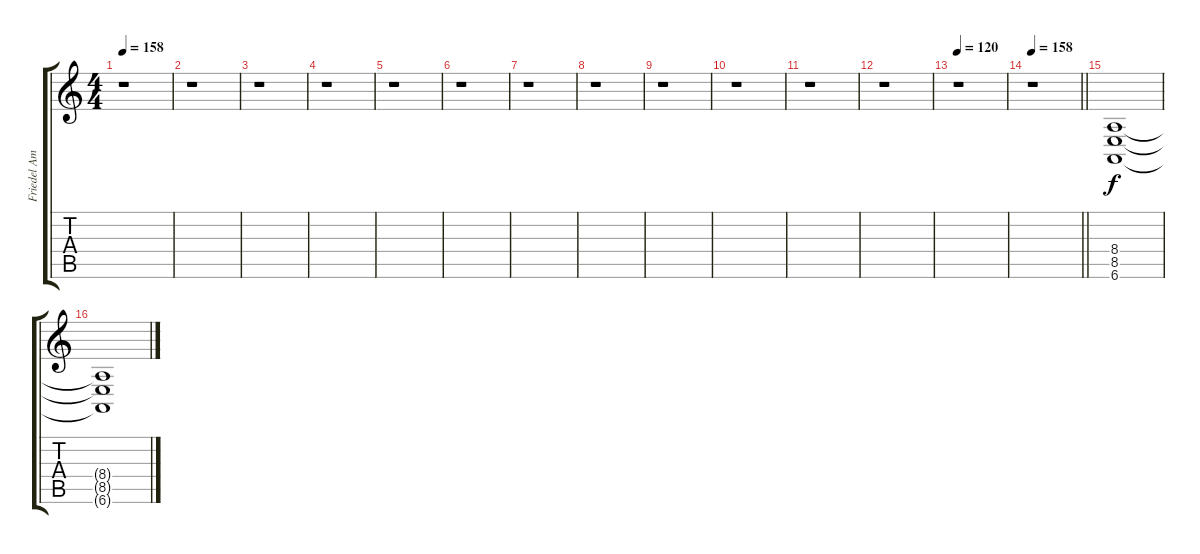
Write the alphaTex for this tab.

\track ("Friedel Amon" "Friedel Am") {instrument stringensemble1}
\staff {score tabs}
\tuning (Eb4 Bb3 Gb3 Db3 Ab2 Eb2) {hide}
\ts (4 4)
\tempo 158
\clef g2
\ks c
r.1{dy fff} |
r.1 |
r.1 |
r.1 |
r.1 |
r.1 |
r.1 |
r.1 |
r.1 |
r.1 |
r.1 |
r.1 |
\tempo 120
r.1 |
\tempo 158
\barLineRight lightlight
r.1 |
\section ("" "")
(8.4 8.5 6.6).1{dy f volume 6 instrument stringensemble1} |
(8.4{t} 8.5{t} 6.6{t}).1
